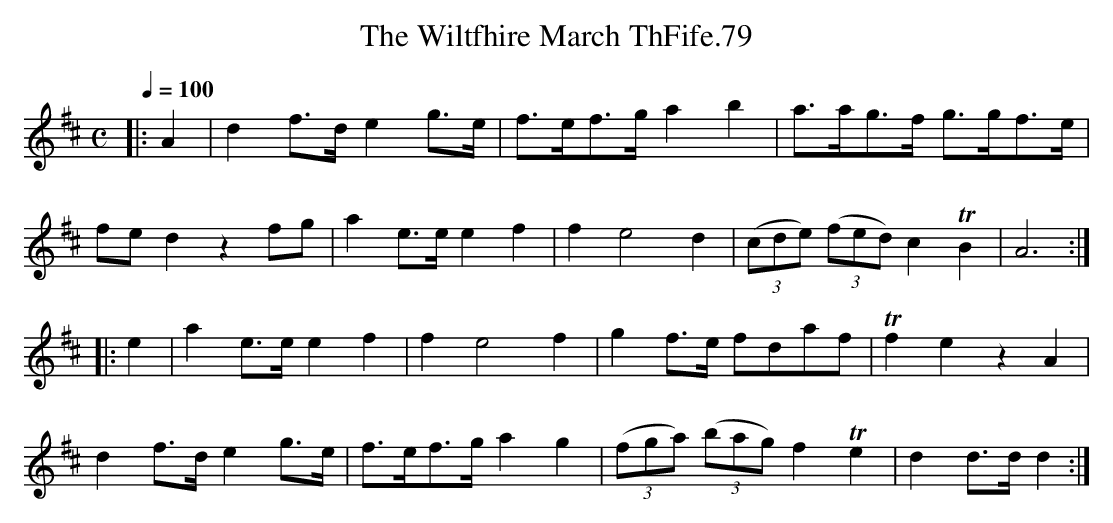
X:1
T:Wiltfhire March ThFife.79, The
M:C
L:1/8
Q:1/4=100
K:D
|: A2 | d2 f>d e2 g>e | f>ef>g a2 b2 | a>ag>f g>gf>e |
fe d2 z2 fg | a2 e>e e2 f2 | f2 e4 d2 | ((3cde) ((3fed) c2 !trill!B2 | A6 :|
|: e2 |a2 e>e e2 f2 | f2 e4 f2 | g2 f>e fdaf | !trill!f2 e2 z2 A2 |
d2 f>d e2 g>e |f>ef>g a2 g2 | ((3fga) ((3bag) f2 !trill!e2 | d2 d>d d2 :|
